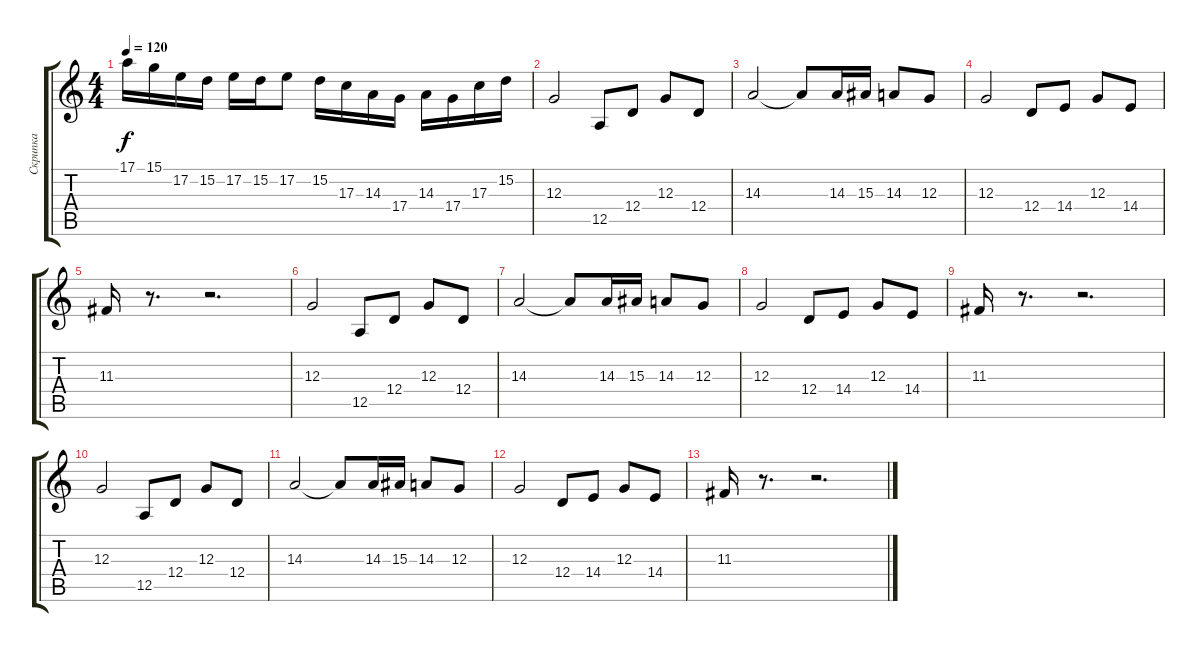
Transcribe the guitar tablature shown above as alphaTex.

\track ("Скрипка" "Скрипка") {instrument pizzicatostrings}
\staff {score tabs}
\tuning (E4 B3 G3 D3 A2 E2) {hide}
\ts (4 4)
\tempo 120
\clef g2
\ks c
17.1.16{dy f} 15.1.16 17.2.16 15.2.16 17.2.16 15.2.16 17.2.8 15.2.16 17.3.16 14.3.16 17.4.16 14.3.16 17.4.16 17.3.16 15.2.16 |
12.3.2{instrument violin} 12.5.8 12.4.8 12.3.8 12.4.8 |
14.3.2 14.3{t}.8 14.3.16 15.3.16 14.3.8 12.3.8 |
12.3.2 12.4.8 14.4.8 12.3.8 14.4.8 |
11.3.16 r.8{d} r.2{d} |
12.3.2{instrument violin} 12.5.8 12.4.8 12.3.8 12.4.8 |
14.3.2 14.3{t}.8 14.3.16 15.3.16 14.3.8 12.3.8 |
12.3.2 12.4.8 14.4.8 12.3.8 14.4.8 |
11.3.16 r.8{d} r.2{d} |
12.3.2{instrument violin} 12.5.8 12.4.8 12.3.8 12.4.8 |
14.3.2 14.3{t}.8 14.3.16 15.3.16 14.3.8 12.3.8 |
12.3.2 12.4.8 14.4.8 12.3.8 14.4.8 |
11.3.16 r.8{d} r.2{d}
